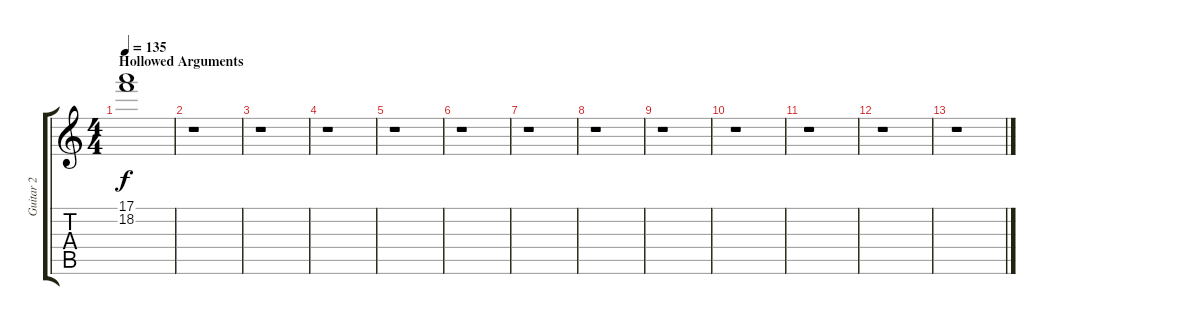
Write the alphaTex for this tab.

\track ("Guitar 2" "Guitar 2") {instrument overdrivenguitar}
\staff {score tabs}
\tuning (E4 B3 G3 D3 A2 E2) {hide}
\ts (4 4)
\section ("" "Hollowed Arguments")
\tempo 135
\clef g2
\ks c
(17.1{t} 18.2{t}).1{dy f} |
r.1 |
r.1 |
r.1 |
r.1 |
r.1 |
r.1 |
r.1 |
r.1 |
r.1 |
r.1 |
r.1 |
r.1
